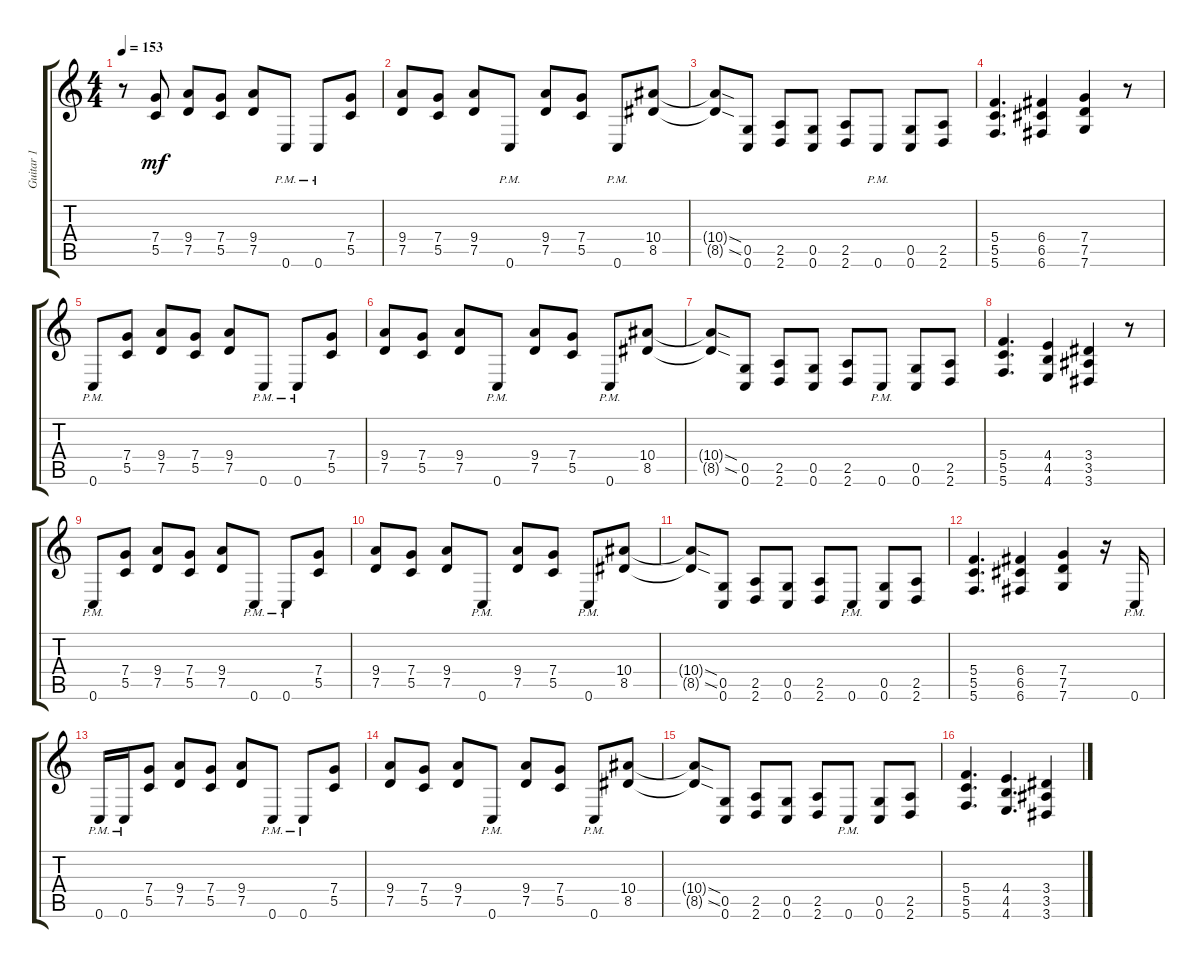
\track ("Guitar 1" "Guitar 1") {instrument distortionguitar}
\staff {score tabs}
\tuning (D4 A3 F3 C3 G2 C2) {hide}
\ts (4 4)
\tempo 153
\clef g2
\ks c
r.8{dy mf} (7.4 5.5).8 (9.4 7.5).8 (7.4 5.5).8 (9.4 7.5).8 0.6{pm}.8 0.6{pm}.8 (7.4 5.5).8 |
(9.4 7.5).8 (7.4 5.5).8 (9.4 7.5).8 0.6{pm}.8 (9.4 7.5).8 (7.4 5.5).8 0.6{pm}.8 (10.4 8.5).8 |
(10.4{sod t} 8.5{sod t}).8 (0.5 0.6).8 (2.5 2.6).8 (0.5 0.6).8 (2.5 2.6).8 0.6{pm}.8 (0.5 0.6).8 (2.5 2.6).8 |
(5.4 5.5 5.6).4{d} (6.4 6.5 6.6).4 (7.4 7.5 7.6).4 r.8 |
0.6{pm}.8 (7.4 5.5).8 (9.4 7.5).8 (7.4 5.5).8 (9.4 7.5).8 0.6{pm}.8 0.6{pm}.8 (7.4 5.5).8 |
(9.4 7.5).8 (7.4 5.5).8 (9.4 7.5).8 0.6{pm}.8 (9.4 7.5).8 (7.4 5.5).8 0.6{pm}.8 (10.4 8.5).8 |
(10.4{sod t} 8.5{sod t}).8 (0.5 0.6).8 (2.5 2.6).8 (0.5 0.6).8 (2.5 2.6).8 0.6{pm}.8 (0.5 0.6).8 (2.5 2.6).8 |
(5.4 5.5 5.6).4{d} (4.4 4.5 4.6).4 (3.4 3.5 3.6).4 r.8 |
0.6{pm}.8 (7.4 5.5).8 (9.4 7.5).8 (7.4 5.5).8 (9.4 7.5).8 0.6{pm}.8 0.6{pm}.8 (7.4 5.5).8 |
(9.4 7.5).8 (7.4 5.5).8 (9.4 7.5).8 0.6{pm}.8 (9.4 7.5).8 (7.4 5.5).8 0.6{pm}.8 (10.4 8.5).8 |
(10.4{sod t} 8.5{sod t}).8 (0.5 0.6).8 (2.5 2.6).8 (0.5 0.6).8 (2.5 2.6).8 0.6{pm}.8 (0.5 0.6).8 (2.5 2.6).8 |
(5.4 5.5 5.6).4{d} (6.4 6.5 6.6).4 (7.4 7.5 7.6).4 r.16 0.6{pm}.16 |
0.6{pm}.16 0.6{pm}.16 (7.4 5.5).8 (9.4 7.5).8 (7.4 5.5).8 (9.4 7.5).8 0.6{pm}.8 0.6{pm}.8 (7.4 5.5).8 |
(9.4 7.5).8 (7.4 5.5).8 (9.4 7.5).8 0.6{pm}.8 (9.4 7.5).8 (7.4 5.5).8 0.6{pm}.8 (10.4 8.5).8 |
(10.4{sod t} 8.5{sod t}).8 (0.5 0.6).8 (2.5 2.6).8 (0.5 0.6).8 (2.5 2.6).8 0.6{pm}.8 (0.5 0.6).8 (2.5 2.6).8 |
(5.4 5.5 5.6).4{d} (4.4 4.5 4.6).4{d} (3.4 3.5 3.6).4
